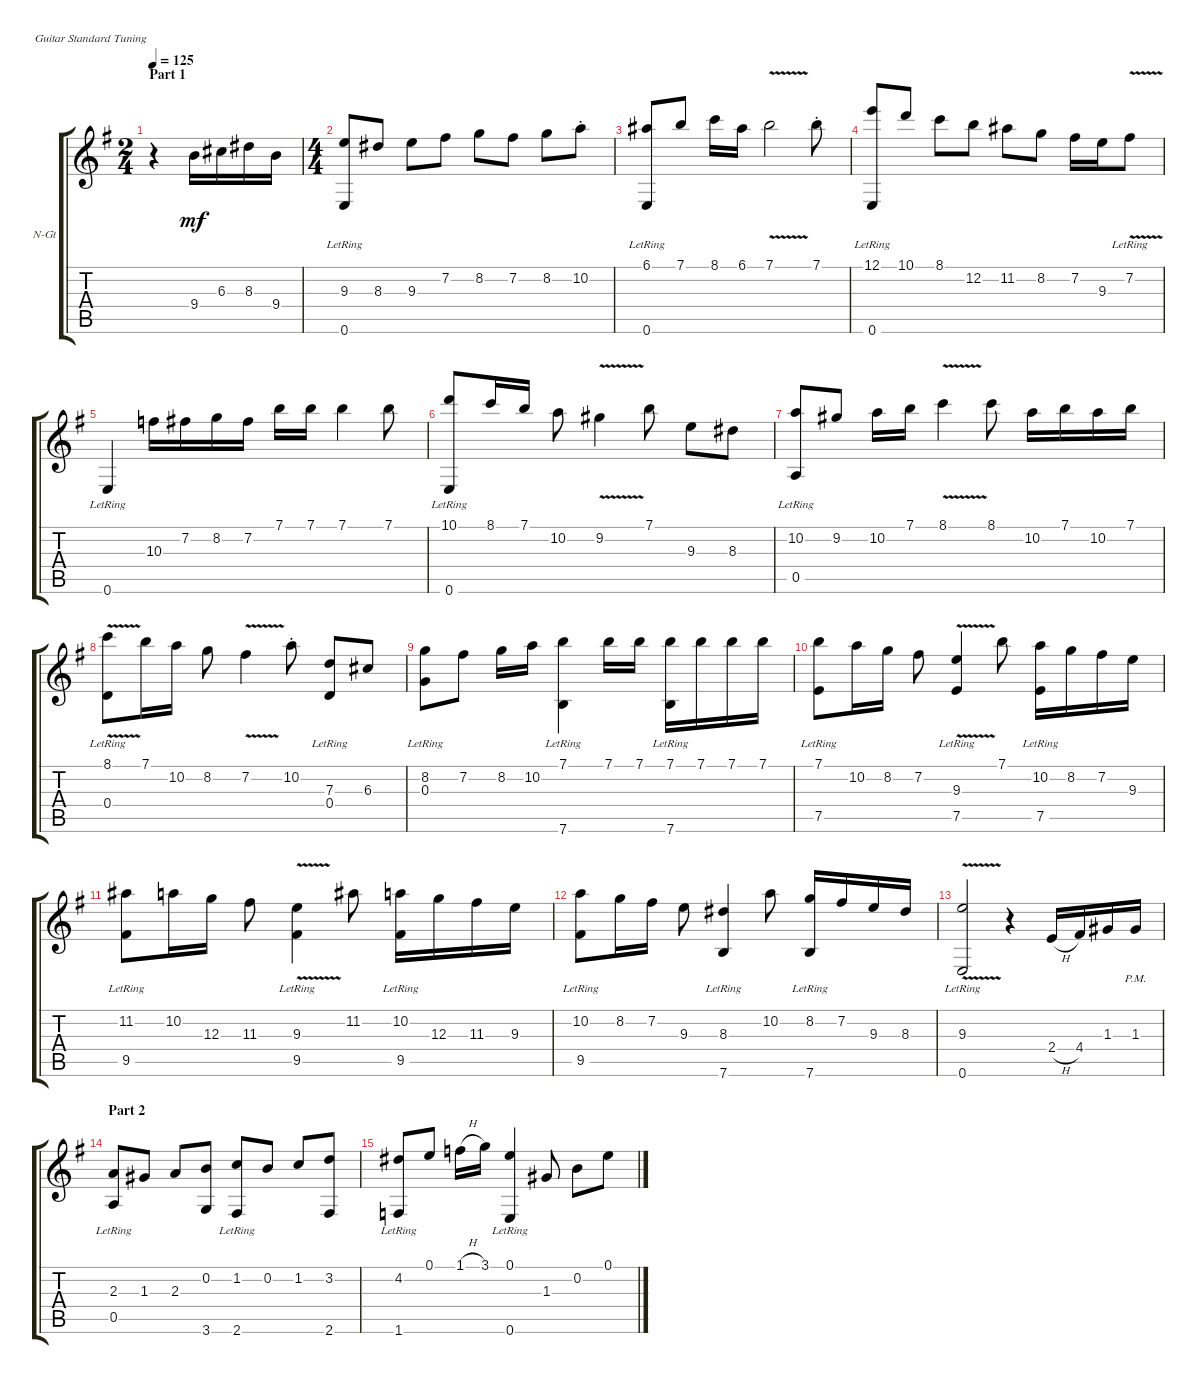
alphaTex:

\defaultSystemsLayout 4
\bracketExtendMode groupsimilarinstruments
\firstSystemTrackNameOrientation horizontal
\otherSystemsTrackNameOrientation horizontal
\track ("Nylon Guitar" "N-Gt") {instrument acousticguitarnylon}
\staff {score tabs}
\tuning (E4 B3 G3 D3 A2 E2)
\ts (2 4)
\section ("" "Part 1")
\tempo 125
\clef g2
\ks g
r.4{dy mf instrument acousticguitarnylon} 9.4.16 6.3.16 8.3.16 9.4.16 |
\ts (4 4)
(9.3 0.6{lr}).8 8.3.8 9.3.8 7.2.8 8.2.8 7.2.8 8.2.8 10.2{st}.8 |
(6.1 0.6{lr}).8 7.1.8 8.1.16 6.1.16 7.1{v}.2 7.1{st}.8 |
\scale
1.13871 (0.6{lr} 12.1).8 10.1.8 8.1.8 12.2.8 11.2.8 8.2.8 7.2.16 9.3.16 7.2{v lr}.8 |
\scale
0.930643 0.6{lr}.4 10.3.16 7.2.16 8.2.16 7.2.16 7.1.16 7.1.16 7.1.4 7.1.8 |
\scale
0.930643 (10.1 0.6{lr}).8 8.1.16 7.1.16 10.2.8 9.2{v}.4 7.1.8 9.3.8 8.3.8 |
\scale
1.03909 (0.5{lr} 10.2).8 9.2.8 10.2.16 7.1.16 8.1{v}.4 8.1.8 10.2.16 7.1.16 10.2.16 7.1.16 |
\scale
0.960908 (8.1{v} 0.4{lr}).8 7.1.16 10.2.16 8.2.8 7.2{v}.4 10.2{st}.8 (7.3 0.4{lr}).8 6.3.8 |
\scale
1.03909 (8.2 0.3{lr}).8 7.2.8 8.2.16 10.2.16 (7.1 7.6{lr}).4 7.1.16 7.1.16 (7.1 7.6{lr}).16 7.1.16 7.1.16 7.1.16 |
\scale
0.960908 (7.5{lr} 7.1).8 10.2.16 8.2.16 7.2.8 (9.3{v} 7.5{lr}).4 7.1.8 (10.2 7.5{lr}).16 8.2.16 7.2.16 9.3.16 |
\scale
1.03909 (11.2 9.5{lr}).8 10.2.16 12.3.16 11.3.8 (9.3{v} 9.5{lr}).4 11.2.8 (10.2 9.5{lr}).16 12.3.16 11.3.16 9.3.16 |
\scale
0.960908 (9.5{lr} 10.2).8 8.2.16 7.2.16 9.3.8 (8.3 7.6{lr}).4 10.2.8 (8.2 7.6{lr}).16 7.2.16 9.3.16 8.3.16 |
\scale
1.03909 (9.3{v} 0.6{lr}).2 r.4 2.4{h}.16 4.4.16 1.3.16 1.3{pm}.16 |
\section ("" "Part 2")
\scale
0.960908 (0.5{lr} 2.3).8 1.3.8 2.3.8 (0.2 3.6).8 (2.6{lr} 1.2).8 0.2.8 1.2.8 (3.2 2.6).8 |
\scale
1.03909 (1.6{lr} 4.2).8 0.1.8 1.1{h}.16 3.1.16 (0.1{lr} 0.6{lr}).4 1.3.8 0.2.8 0.1.8
